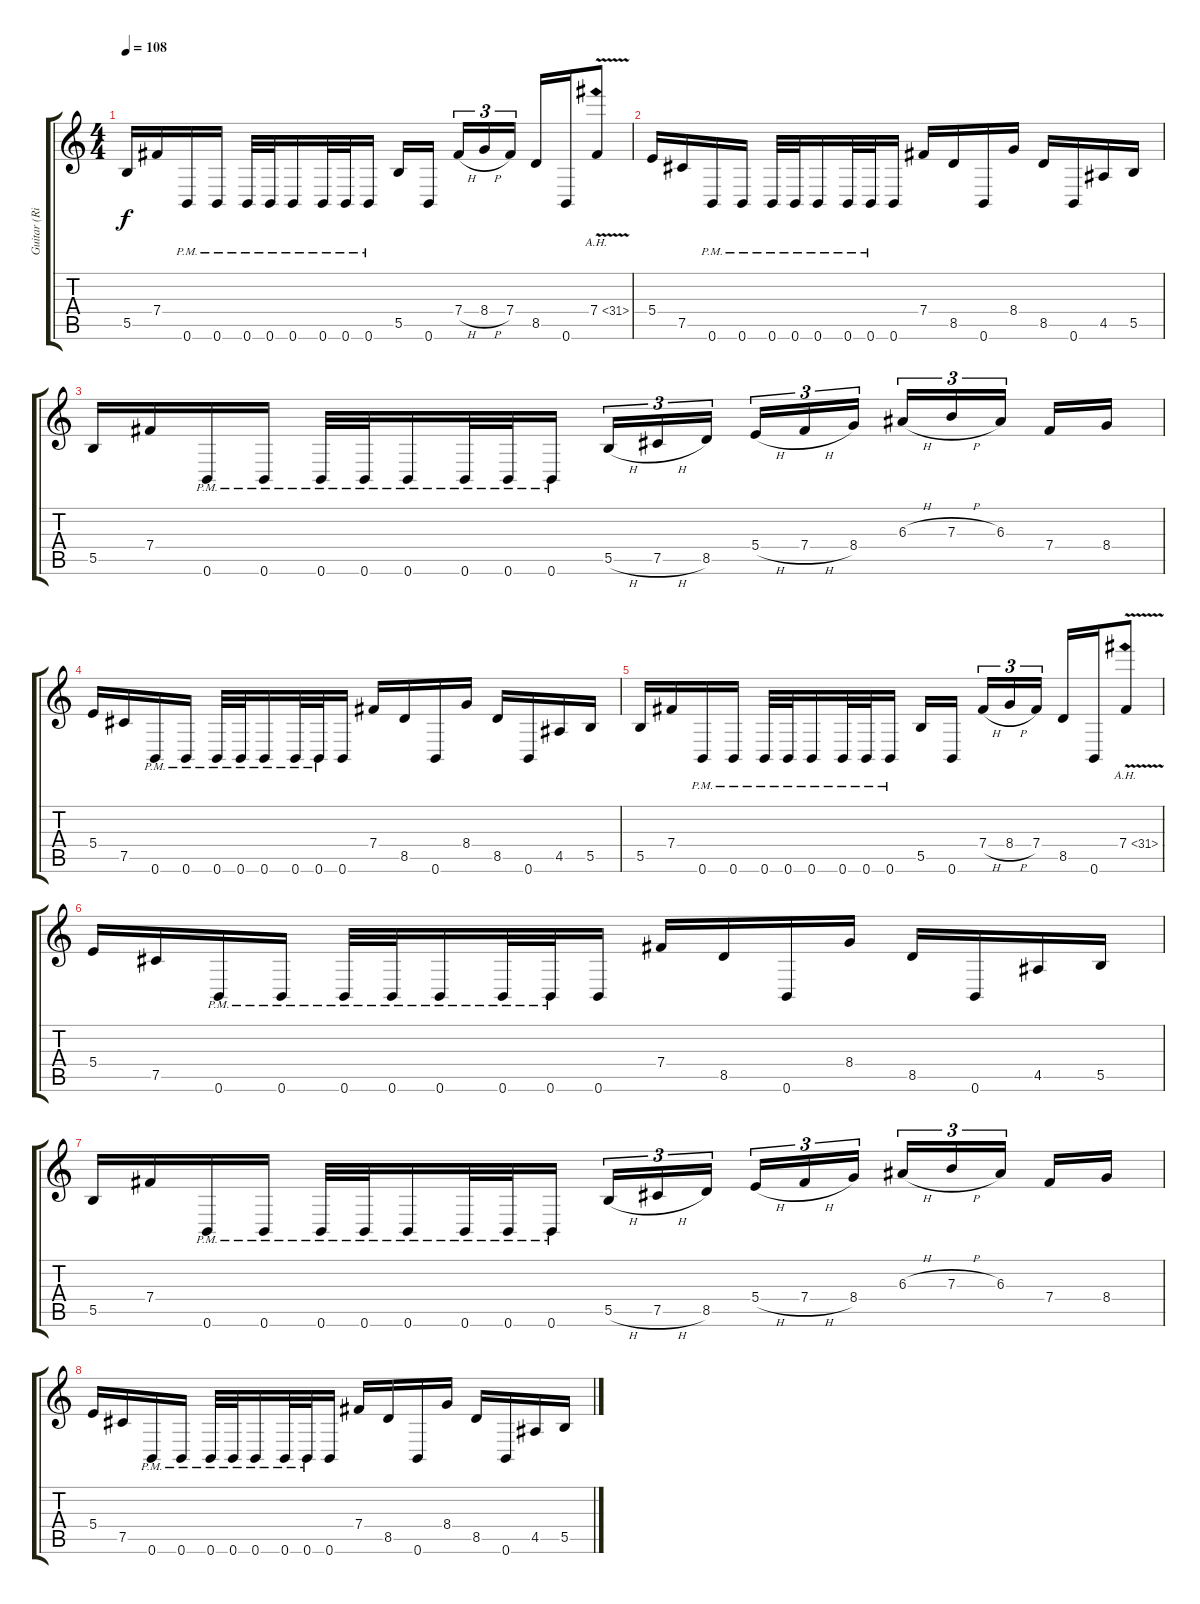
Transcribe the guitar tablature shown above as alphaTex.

\track ("Guitar (Right)" "Guitar (Ri") {instrument overdrivenguitar}
\staff {score tabs}
\tuning (Db4 Ab3 E3 B2 Gb2 B1) {hide}
\ts (4 4)
\tempo 108
\clef g2
\ks c
5.5.16{dy f} 7.4.16 0.6{pm}.16 0.6{pm}.16 0.6{pm}.32 0.6{pm}.32 0.6{pm}.16 0.6{pm}.32 0.6{pm}.32 0.6{pm}.16 5.5.16 0.6.16{beam splitsecondary} 7.4{h}.16{tu (3 2)} 8.4{h}.16{tu (3 2)} 7.4.16{tu (3 2)} 8.5.16 0.6.16 7.4{ah 24 v}.8 |
5.4.16 7.5.16 0.6{pm}.16 0.6{pm}.16 0.6{pm}.32 0.6{pm}.32 0.6{pm}.16 0.6{pm}.32 0.6{pm}.32 0.6.16 7.4.16 8.5.16 0.6.16 8.4.16 8.5.16 0.6.16 4.5.16 5.5.16 |
5.5.16 7.4.16 0.6{pm}.16 0.6{pm}.16 0.6{pm}.32 0.6{pm}.32 0.6{pm}.16 0.6{pm}.32 0.6{pm}.32 0.6{pm}.16 5.5{h}.16{tu (3 2)} 7.5{h}.16{tu (3 2)} 8.5.16{tu (3 2) beam splitsecondary} 5.4{h}.16{tu (3 2)} 7.4{h}.16{tu (3 2)} 8.4.16{tu (3 2)} 6.3{h}.16{tu (3 2)} 7.3{h}.16{tu (3 2)} 6.3.16{tu (3 2) beam splitsecondary} 7.4.16 8.4.16 |
5.4.16 7.5.16 0.6{pm}.16 0.6{pm}.16 0.6{pm}.32 0.6{pm}.32 0.6{pm}.16 0.6{pm}.32 0.6{pm}.32 0.6.16 7.4.16 8.5.16 0.6.16 8.4.16 8.5.16 0.6.16 4.5.16 5.5.16 |
5.5.16 7.4.16 0.6{pm}.16 0.6{pm}.16 0.6{pm}.32 0.6{pm}.32 0.6{pm}.16 0.6{pm}.32 0.6{pm}.32 0.6{pm}.16 5.5.16 0.6.16{beam splitsecondary} 7.4{h}.16{tu (3 2)} 8.4{h}.16{tu (3 2)} 7.4.16{tu (3 2)} 8.5.16 0.6.16 7.4{ah 24 v}.8 |
5.4.16 7.5.16 0.6{pm}.16 0.6{pm}.16 0.6{pm}.32 0.6{pm}.32 0.6{pm}.16 0.6{pm}.32 0.6{pm}.32 0.6.16 7.4.16 8.5.16 0.6.16 8.4.16 8.5.16 0.6.16 4.5.16 5.5.16 |
5.5.16 7.4.16 0.6{pm}.16 0.6{pm}.16 0.6{pm}.32 0.6{pm}.32 0.6{pm}.16 0.6{pm}.32 0.6{pm}.32 0.6{pm}.16 5.5{h}.16{tu (3 2)} 7.5{h}.16{tu (3 2)} 8.5.16{tu (3 2) beam splitsecondary} 5.4{h}.16{tu (3 2)} 7.4{h}.16{tu (3 2)} 8.4.16{tu (3 2)} 6.3{h}.16{tu (3 2)} 7.3{h}.16{tu (3 2)} 6.3.16{tu (3 2) beam splitsecondary} 7.4.16 8.4.16 |
5.4.16 7.5.16 0.6{pm}.16 0.6{pm}.16 0.6{pm}.32 0.6{pm}.32 0.6{pm}.16 0.6{pm}.32 0.6{pm}.32 0.6.16 7.4.16 8.5.16 0.6.16 8.4.16 8.5.16 0.6.16 4.5.16 5.5.16
